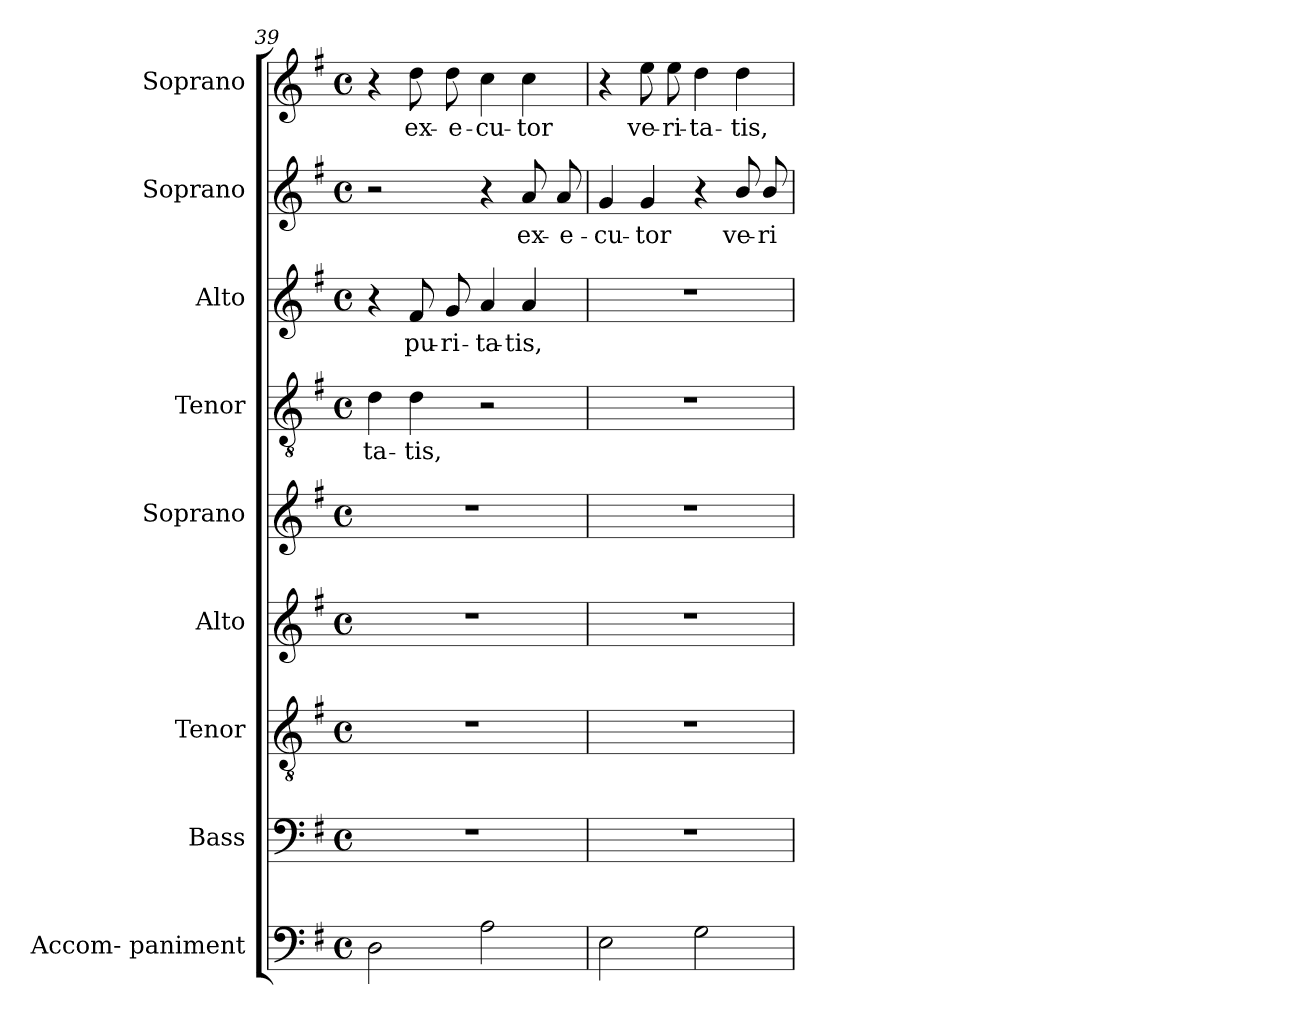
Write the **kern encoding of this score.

**kern	**kern	**kern	**kern	**kern	**kern	**text	**kern	**text	**kern	**text	**kern	**text
*part9	*part8	*part7	*part6	*part5	*part4	*part4	*part3	*part3	*part2	*part2	*part1	*part1
*staff9	*staff8	*staff7	*staff6	*staff5	*staff4	*staff4	*staff3	*staff3	*staff2	*staff2	*staff1	*staff1
*I"Accom- paniment	*I"Bass	*I"Tenor	*I"Alto	*I"Soprano	*I"Tenor	*	*I"Alto	*	*I"Soprano	*	*I"Soprano	*
*I'Acc.	*I'B.	*I'T.	*I'A.	*I'S.	*I'T.	*	*I'A.	*	*I'S.	*	*I'S.	*
!!LO:PB:g=z
*clefF4	*clefF4	*clefGv2	*clefG2	*clefG2	*clefGv2	*	*clefG2	*	*clefG2	*	*clefG2	*
*	*	*ITrd7c12	*	*	*ITrd7c12	*	*	*	*	*	*	*
*k[f#]	*k[f#]	*k[f#]	*k[f#]	*k[f#]	*k[f#]	*	*k[f#]	*	*k[f#]	*	*k[f#]	*
*G:	*G:	*G:	*G:	*G:	*G:	*	*G:	*	*G:	*	*G:	*
*M4/4	*M4/4	*M4/4	*M4/4	*M4/4	*M4/4	*	*M4/4	*	*M4/4	*	*M4/4	*
*met(c)	*met(c)	*met(c)	*met(c)	*met(c)	*met(c)	*	*met(c)	*	*met(c)	*	*met(c)	*
=39	=39	=39	=39	=39	=39	=39	=39	=39	=39	=39	=39	=39
!	!	!	!	!	!	!LO:LY:b:color=#000000	!	!	!	!	!	!
2Di\	1r	1r	1r	1r	4Di\	-ta-	4r	.	2r	.	4r	.
!	!	!	!	!	!	!LO:LY:b:color=#000000	!	!	!	!	!	!
!	!	!	!	!	!	!	!	!LO:LY:b:color=#000000	!	!	!	!
!	!	!	!	!	!	!	!	!	!	!	!	!LO:LY:b:color=#000000
.	.	.	.	.	4Di\	-tis,	8f#i/	pu-	.	.	8ddi\	ex-
!	!	!	!	!	!	!	!	!LO:LY:b:color=#000000	!	!	!	!
!	!	!	!	!	!	!	!	!	!	!	!	!LO:LY:b:color=#000000
.	.	.	.	.	.	.	8gi/	-ri-	.	.	8ddi\	-e-
!	!	!	!	!	!	!	!	!LO:LY:b:color=#000000	!	!	!	!
!	!	!	!	!	!	!	!	!	!	!	!	!LO:LY:b:color=#000000
2Ai\	.	.	.	.	2r	.	4ai/	-ta-	4r	.	4cci\	-cu-
!	!	!	!	!	!	!	!	!LO:LY:b:color=#000000	!	!	!	!
!	!	!	!	!	!	!	!	!	!	!LO:LY:b:color=#000000	!	!
!	!	!	!	!	!	!	!	!	!	!	!	!LO:LY:b:color=#000000
.	.	.	.	.	.	.	4ai/	-tis,	8ai/	ex-	4cci\	-tor
!	!	!	!	!	!	!	!	!	!	!LO:LY:b:color=#000000	!	!
.	.	.	.	.	.	.	.	.	8ai/	-e-	.	.
=40	=40	=40	=40	=40	=40	=40	=40	=40	=40	=40	=40	=40
!	!	!	!	!	!	!	!	!	!	!LO:LY:b:color=#000000	!	!
2Ei\	1r	1r	1r	1r	1r	.	1r	.	4gi/	-cu-	4r	.
!	!	!	!	!	!	!	!	!	!	!LO:LY:b:color=#000000	!	!
!	!	!	!	!	!	!	!	!	!	!	!	!LO:LY:b:color=#000000
.	.	.	.	.	.	.	.	.	4gi/	-tor	8eei\	ve-
!	!	!	!	!	!	!	!	!	!	!	!	!LO:LY:b:color=#000000
.	.	.	.	.	.	.	.	.	.	.	8eei\	-ri-
!	!	!	!	!	!	!	!	!	!	!	!	!LO:LY:b:color=#000000
2Gi\	.	.	.	.	.	.	.	.	4r	.	4ddi\	-ta-
!	!	!	!	!	!	!	!	!	!	!LO:LY:b:color=#000000	!	!
!	!	!	!	!	!	!	!	!	!	!	!	!LO:LY:b:color=#000000
.	.	.	.	.	.	.	.	.	8bi/	ve-	4ddi\	-tis,
!	!	!	!	!	!	!	!	!	!	!LO:LY:b:color=#000000	!	!
.	.	.	.	.	.	.	.	.	8bi/	-ri-	.	.
=	=	=	=	=	=	=	=	=	=	=	=	=
*-	*-	*-	*-	*-	*-	*-	*-	*-	*-	*-	*-	*-
